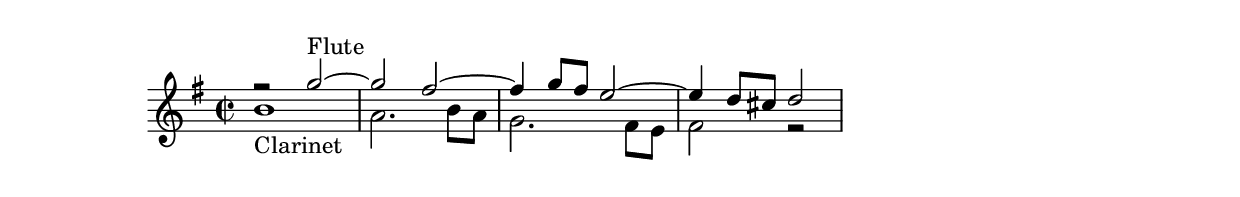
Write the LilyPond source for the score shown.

%% Do not edit this file; it is auto-generated from LSR http://lsr.dsi.unimi.it
%% This file is in the public domain.
\version "2.11.62"

\header {
  lsrtags = "contexts-and-engravers, midi"

  texidoces = "
Al producir una salida MIDI, el comportamiento predeterminado es
que cada pentagrama representa un canal MIDI, con todas las voces
de dicho pentagrama mezcladas.  Esto reduce al mínimo el riesgo de
que se agote el número de canales MIDI disponibles, pues existe un
máximo de 16 canales por pista.

Sin embargo, cuando se traslada el interpretador
@code{Staff_performer} al contexto @code{Voice}, cada voz de un
pentagrama puede tener su propio canal MIDI, como se muestra en el
siguiente ejemplo: a pesar de estar sobre el mismo pentagrama, se
crean dos canales MIDI, cada uno con un @code{midiInstrument}
distinto.

"
  doctitlees = "Modificar la salida MIDI para que tenga un canal por cada voz"

  texidoc = "
When outputting MIDI, the default behavior is for each staff to
represent one MIDI channel, with all the voices on a staff amalgamated.
This minimizes the risk of running out of MIDI channels, since there
are only 16 available per track.

However, by moving the @code{Staff_performer} to the @code{Voice}
context, each voice on a staff can have its own MIDI channel, as is
demonstrated by the following example: despite being on the same staff,
two MIDI channels are created, each with a different
@code{midiInstrument}. 

"
  doctitle = "Changing MIDI output to one channel per voice"
} % begin verbatim

\score {
  \new Staff <<
    \new Voice \relative c''' {
      \set midiInstrument = #"flute"
      \voiceOne
      \key g \major
      \time 2/2
      r2 g-"Flute" ~
      g fis ~
      fis4 g8 fis e2 ~
      e4 d8 cis d2
    }
    \new Voice \relative c'' {
      \set midiInstrument = #"clarinet"
      \voiceTwo
      b1-"Clarinet"
      a2. b8 a
      g2. fis8 e
      fis2 r
    }
  >>
  \layout { }
  \midi {
    \context {
      \Staff
      \remove "Staff_performer"
    }
    \context {
      \Voice
      \consists "Staff_performer"      
    }
    \context {
      \Score
      tempoWholesPerMinute = #(ly:make-moment 72 2)
    }
  }
}
